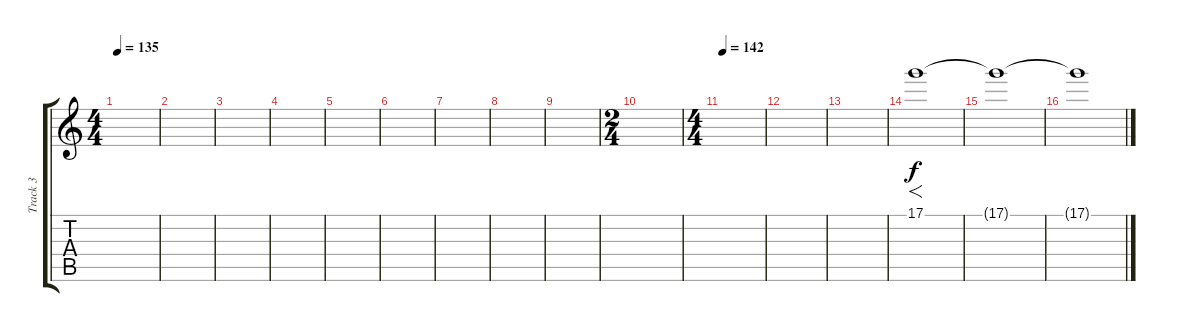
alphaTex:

\track ("Track 3" "Track 3") {instrument distortionguitar}
\staff {score tabs}
\tuning (D4 A3 F3 C3 G2 C2) {hide}
\ts (4 4)
\tempo 135
\clef g2
\ks c
|
|
|
|
|
|
|
|
|
\ts (2 4)
|
\ts (4 4)
\tempo 142
|
|
|
17.1.1{f volume 8} |
17.1{t}.1 |
17.1{t}.1
